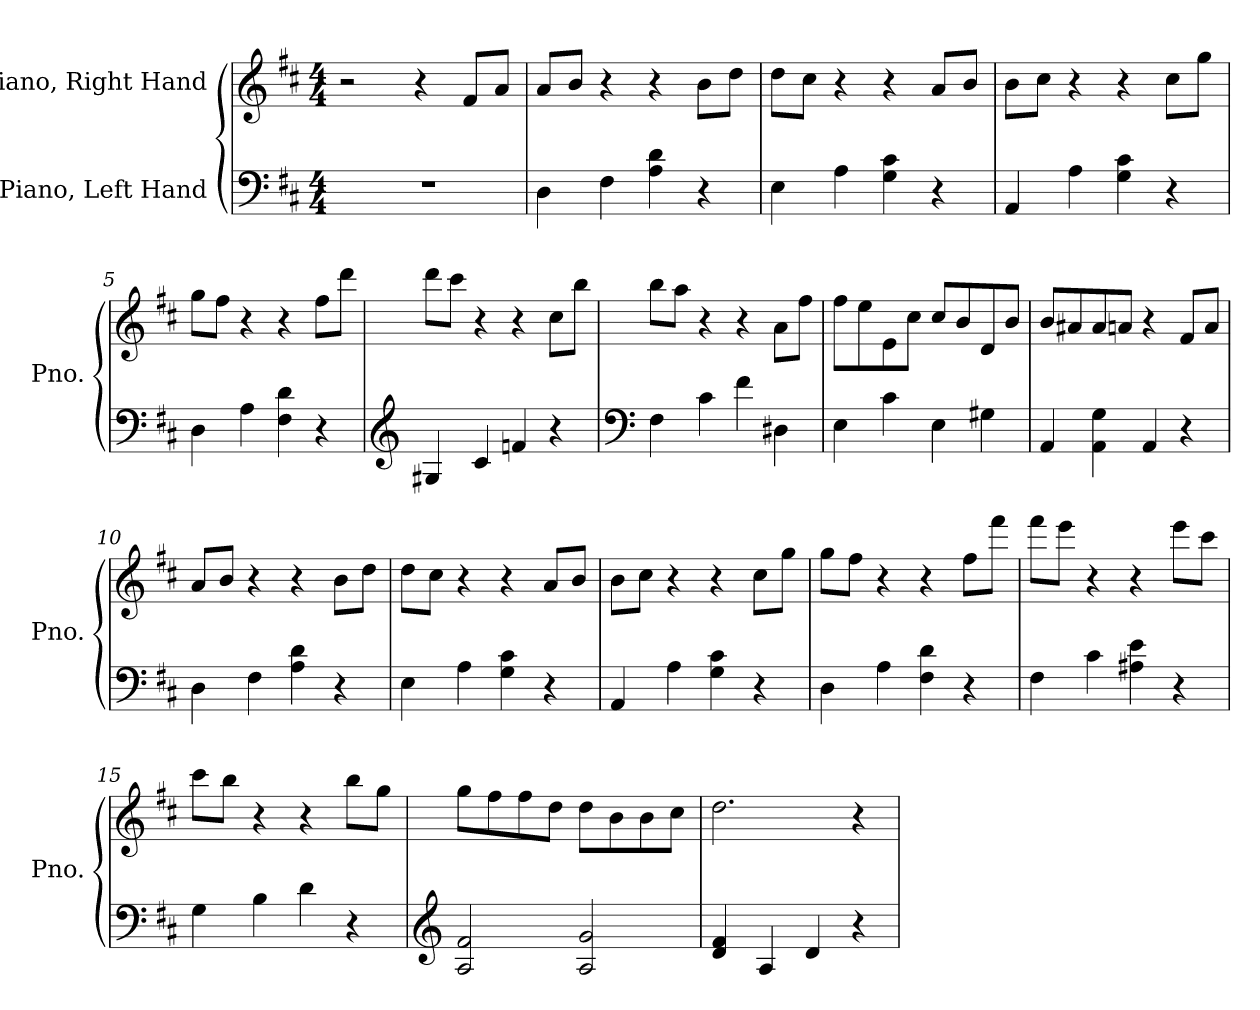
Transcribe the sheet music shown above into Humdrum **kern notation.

**kern	**kern
*part2	*part1
*staff2	*staff1
*I"Piano, Left Hand	*I"Piano, Right Hand
*I'Pno.	*I'Pno.
*clefF4	*clefG2
*k[f#c#]	*k[f#c#]
*M4/4	*M4/4
*MM110	*MM110
=1	=1
1r	2r
.	4r
.	8f#/L
.	8a/J
=2	=2
4D\	8a/L
.	8b/J
4F#\	4r
4A\ 4d\	4r
4r	8b\L
.	8dd\J
=3	=3
4E\	8dd\L
.	8cc#\J
4A\	4r
4G\ 4c#\	4r
4r	8a/L
.	8b/J
=4	=4
4AA/	8b\L
.	8cc#\J
4A\	4r
4G\ 4c#\	4r
4r	8cc#\L
.	8gg\J
=5	=5
4D\	8gg\L
.	8ff#\J
4A\	4r
4F#\ 4d\	4r
4r	8ff#\L
.	8ddd\J
!!LO:LB:g=z
=6	=6
*clefG2	*
4G#X/	8ddd\L
.	8ccc#\J
4c#/	4r
4fn/	4r
4r	8cc#\L
.	8bb\J
=7	=7
*clefF4	*
4F#\	8bb\L
.	8aa\J
4c#\	4r
4f#\	4r
4D#X\	8a\L
.	8ff#\J
=8	=8
4E\	8ff#\L
.	8ee\
4c#\	8e\
.	8cc#\J
4E\	8cc#/L
.	8b/
4G#X\	8d/
.	8b/J
=9	=9
4AA/	8b/L
.	8a#X/
4AA\ 4G\	8a#/
.	8an/J
4AA/	4r
4r	8f#/L
.	8a/J
=10	=10
4D\	8a/L
.	8b/J
4F#\	4r
4A\ 4d\	4r
4r	8b\L
.	8dd\J
!!LO:LB:g=z
=11	=11
4E\	8dd\L
.	8cc#\J
4A\	4r
4G\ 4c#\	4r
4r	8a/L
.	8b/J
=12	=12
4AA/	8b\L
.	8cc#\J
4A\	4r
4G\ 4c#\	4r
4r	8cc#\L
.	8gg\J
=13	=13
4D\	8gg\L
.	8ff#\J
4A\	4r
4F#\ 4d\	4r
4r	8ff#\L
.	8fff#\J
=14	=14
4F#\	8fff#\L
.	8eee\J
4c#\	4r
4A#X\ 4e\	4r
4r	8eee\L
.	8ccc#\J
=15	=15
4G\	8ccc#\L
.	8bb\J
4B\	4r
4d\	4r
4r	8bb\L
.	8gg\J
!!LO:LB:g=z
=16	=16
*clefG2	*
2A/ 2f#/	8gg\L
.	8ff#\
.	8ff#\
.	8dd\J
2A/ 2g/	8dd\L
.	8b\
.	8b\
.	8cc#\J
=17	=17
4d/ 4f#/	2.dd\
4A/	.
4d/	.
4r	4r
=	=
*-	*-
